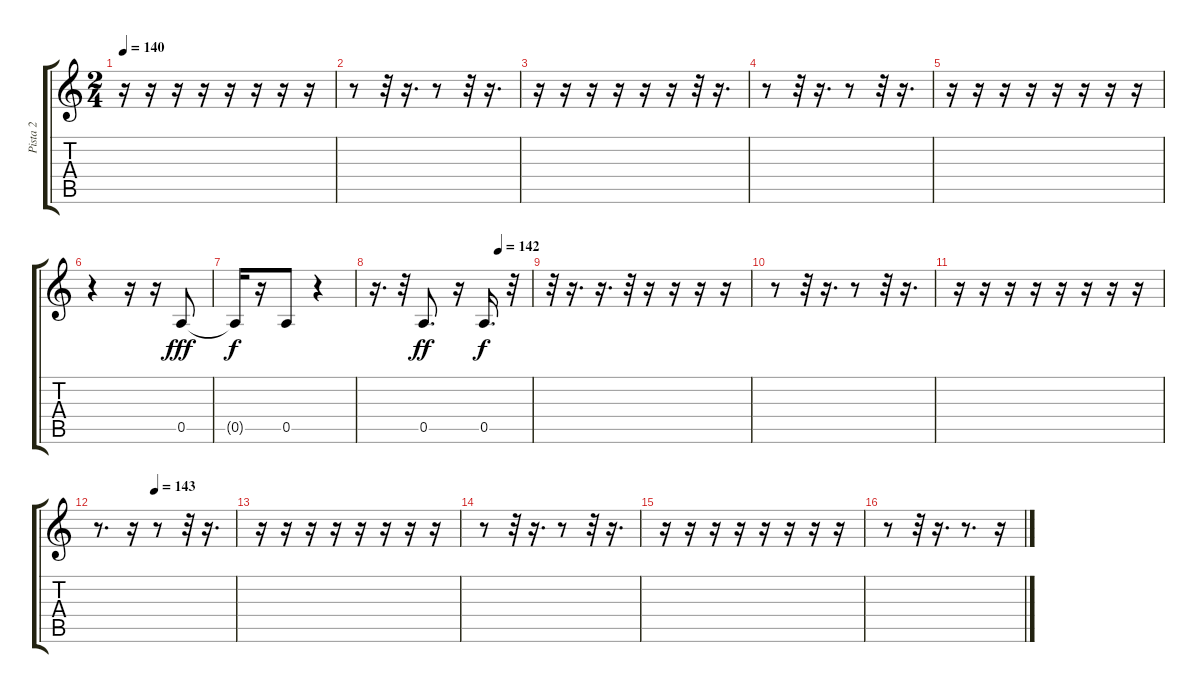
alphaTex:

\track ("Pista 2" "Pista 2") {instrument electricbassfinger}
\staff {score tabs}
\tuning (E4 B3 G3 D3 A2 E2) {hide}
\ts (2 4)
\tempo 140
\clef g2
\ks c
r.16{dy f} r.16 r.16 r.16 r.16 r.16 r.16 r.16 |
r.8 r.32 r.16{d} r.8 r.32 r.16{d} |
r.16 r.16 r.16 r.16 r.16 r.16 r.32 r.16{d} |
r.8 r.32 r.16{d} r.8 r.32 r.16{d} |
r.16 r.16 r.16 r.16 r.16 r.16 r.16 r.16 |
r.4 r.16 r.16 0.5.8{dy fff} |
0.5{t}.16{dy f} r.16 0.5.8 r.4 |
\tempo (142 0.7916666666666666)
r.16{d} r.32 0.5.8{d dy ff} r.16 0.5.16{d dy f} r.32 |
r.32 r.16{d} r.16{d} r.32 r.16 r.16 r.16 r.16 |
r.8 r.32 r.16{d} r.8 r.32 r.16{d} |
r.16 r.16 r.16 r.16 r.16 r.16 r.16 r.16 |
\tempo (143 0.4166666666666667)
r.8{d} r.16 r.8 r.32 r.16{d} |
r.16 r.16 r.16 r.16 r.16 r.16 r.16 r.16 |
r.8 r.32 r.16{d} r.8 r.32 r.16{d} |
r.16 r.16 r.16 r.16 r.16 r.16 r.16 r.16 |
r.8 r.32 r.16{d} r.8{d} r.16
